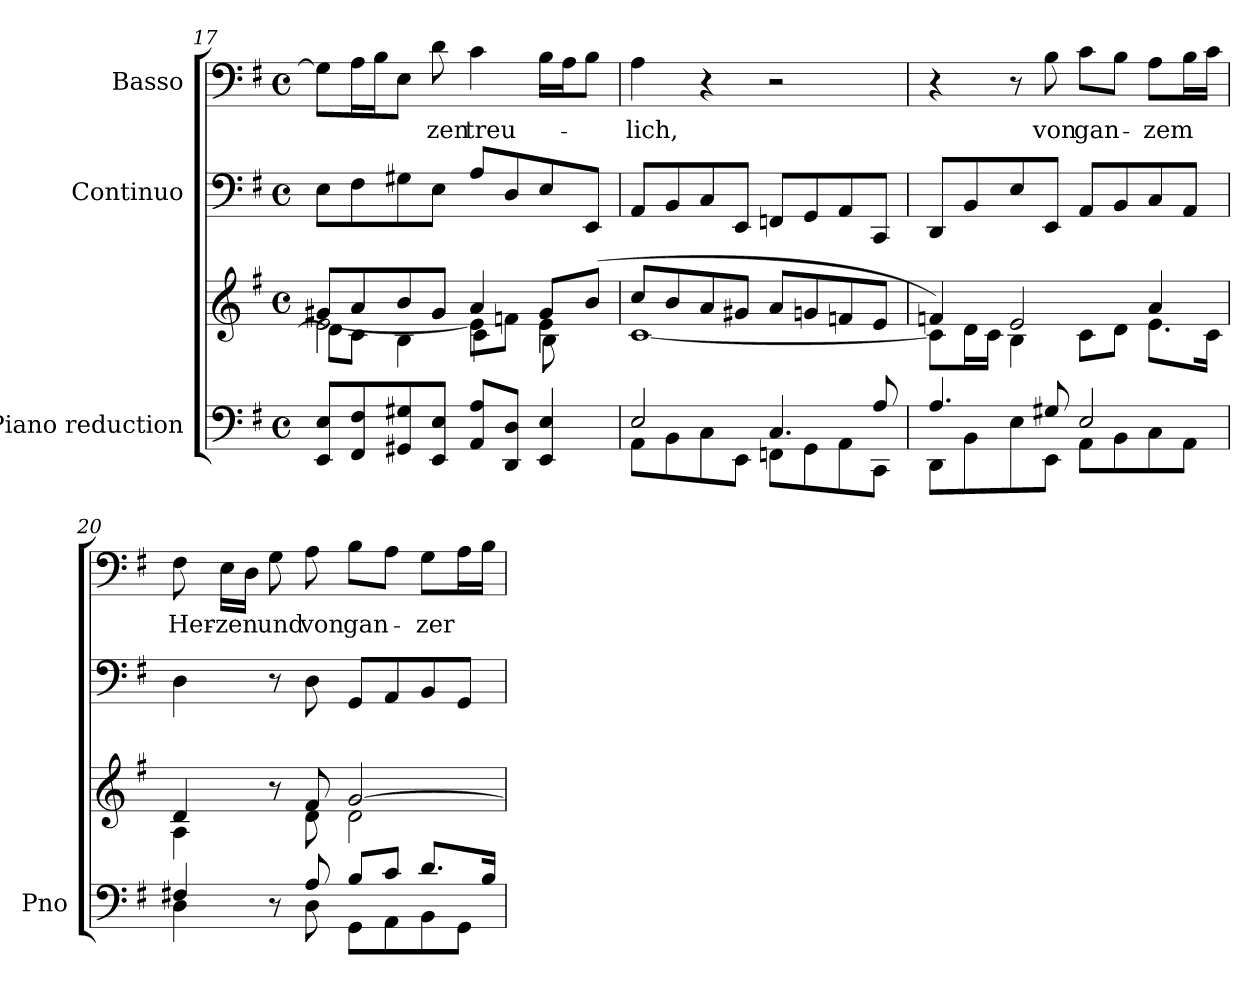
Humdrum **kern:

**kern	**kern	**kern	**kern	**text
*part3	*part3	*part2	*part1	*part1
*staff4	*staff3	*staff2	*staff1	*staff1
*I"Piano reduction	*	*I"Continuo	*I"Basso	*
*I'Pno	*	*	*	*
*clefF4	*clefG2	*clefF4	*clefF4	*
*k[f#]	*k[f#]	*k[f#]	*k[f#]	*
*M4/4	*M4/4	*M4/4	*M4/4	*
*met(c)	*met(c)	*met(c)	*met(c)	*
=17	=17	=17	=17	=17
*^	*^	*	*	*
*	*	*	*^	*	*	*
2..ryy	8EE/ 8E/L	8g#X/L	[2e\	8d\L]	8E\L	8G#\L]	.
.	8FF#/ 8F#/	8a/	.	8c\J	8F#\	16A\L	.
.	.	.	.	.	.	16B\J	.
.	8GG#X/ 8G#X/	8b/	.	4B\	8G#X\	8E\J	.
!	!	!	!	!	!	!	!LO:LY:b
.	8EE/ 8E/J	8g#/J	.	.	8E\J	8d\	-zen
!	!	!	!	!	!	!	!LO:LY:b
.	8AA/ 8A/L	4a/	8e\L]	4c\	8A/L	4c\	treu-
.	8DD/ 8D/J	.	8fn\J	.	8D/	.	.
.	4EE/ 4E/	8g#/L	4e\	8B\L	8E/	16B\LL	.
.	.	.	.	.	.	16A\J	.
8G#X/J	.	(>8b/J	.	8ryy	8EE/J	8B\J	.
!!LO:LB:g=z
=18	=18	=18	=18	=18	=18	=18	=18
!	!	!	!	!	!	!	!LO:LY:b
*	*	*	*v	*v	*	*	*
2E/	8AA\L	8cc/L	[1c	8AA/L	4A\	-lich,
.	8BB\	8b/	.	8BB/	.	.
.	8C\	8a/	.	8C/	4r	.
.	8EE\J	8g#X/J	.	8EE/J	.	.
4.C/	8FFn\L	8a/L	.	8FFn/L	2r	.
.	8GG\	8gn/	.	8GG/	.	.
.	8AA\	8fn/	.	8AA/	.	.
8A/	8CC\J	8e/J	.	8CC/J	.	.
=19	=19	=19	=19	=19	=19	=19
4.A/	8DD\L	4fn/)	8c\L]	8DD/L	4r	.
.	8BB\	.	16d\L	8BB/	.	.
.	.	.	16c\JJ	.	.	.
.	8E\	2e/	4B\	8E/	8r	.
!	!	!	!	!	!	!LO:LY:b
8G#X/	8EE\J	.	.	8EE/J	8B\	von
!	!	!	!	!	!	!LO:LY:b
2E/	8AA\L	.	8c\L	8AA/L	8c\L	gan-
.	8BB\	.	8d\J	8BB/	8B\J	.
!	!	!	!	!	!	!LO:LY:b
.	8C\	4a/	8.e\L	8C/	8A\L	-zem
.	8AA\J	.	.	8AA/J	16B\L	.
.	.	.	16c\Jk	.	16c\JJ	.
=20	=20	=20	=20	=20	=20	=20
!	!	!	!	!	!	!LO:LY:b
4F#X/	4D\	4d/	4A\	4D\	8F#\	Her-
!	!	!	!	!	!	!LO:LY:b
.	.	.	.	.	16E\LL	-zen
.	.	.	.	.	16D\JJ	.
!	!	!	!	!	!	!LO:LY:b
8r	8ryy	8r	8ryy	8r	8G\	und
!	!	!	!	!	!	!LO:LY:b
8A/	8D\	8f#/	8d\	8D\	8A\	von
!	!	!	!	!	!	!LO:LY:b
8B/L	8GG\L	[2g/	2d\	8GG/L	8B\L	gan-
8c/J	8AA\	.	.	8AA/	8A\J	.
!	!	!	!	!	!	!LO:LY:b
8.d/L	8BB\	.	.	8BB/	8G\L	-zer
.	8GG\J	.	.	8GG/J	16A\L	.
16B/Jk	.	.	.	.	16B\JJ	.
*v	*v	*	*	*	*	*
*	*v	*v	*	*	*
=	=	=	=	=
*-	*-	*-	*-	*-
